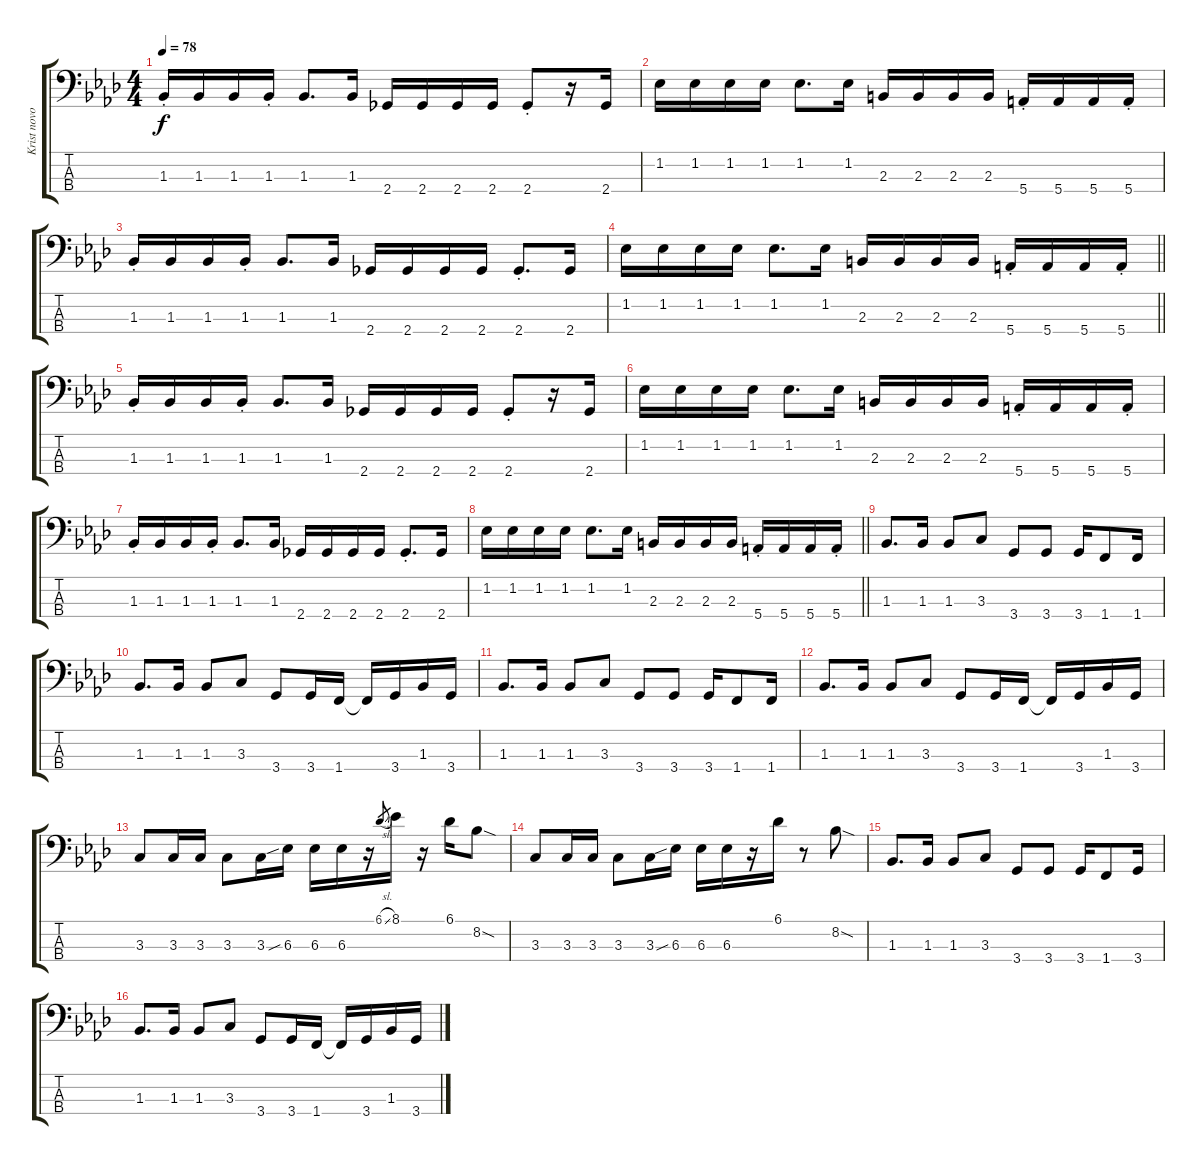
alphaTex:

\track ("Krist novoselic" "Krist novo") {instrument electricbasspick}
\staff {score tabs}
\tuning (G2 D2 A1 E1) {hide}
\ts (4 4)
\tempo 78
\clef f4
\ks ab
1.3{st}.16{dy f} 1.3.16 1.3.16 1.3{st}.16 1.3.8{d} 1.3.16 2.4.16 2.4.16 2.4.16 2.4.16 2.4{st}.8 r.16 2.4.16 |
1.2.16 1.2.16 1.2.16 1.2.16 1.2.8{d} 1.2.16 2.3.16 2.3.16 2.3.16 2.3.16 5.4{st}.16 5.4.16 5.4.16 5.4{st}.16 |
1.3{st}.16 1.3.16 1.3.16 1.3{st}.16 1.3.8{d} 1.3.16 2.4.16 2.4.16 2.4.16 2.4.16 2.4{st}.8{d} 2.4.16 |
\barLineRight lightlight
1.2.16 1.2.16 1.2.16 1.2.16 1.2.8{d} 1.2.16 2.3.16 2.3.16 2.3.16 2.3.16 5.4{st}.16 5.4.16 5.4.16 5.4{st}.16 |
1.3{st}.16 1.3.16 1.3.16 1.3{st}.16 1.3.8{d} 1.3.16 2.4.16 2.4.16 2.4.16 2.4.16 2.4{st}.8 r.16 2.4.16 |
1.2.16 1.2.16 1.2.16 1.2.16 1.2.8{d} 1.2.16 2.3.16 2.3.16 2.3.16 2.3.16 5.4{st}.16 5.4.16 5.4.16 5.4{st}.16 |
1.3{st}.16 1.3.16 1.3.16 1.3{st}.16 1.3.8{d} 1.3.16 2.4.16 2.4.16 2.4.16 2.4.16 2.4{st}.8{d} 2.4.16 |
\barLineRight lightlight
1.2.16 1.2.16 1.2.16 1.2.16 1.2.8{d} 1.2.16 2.3.16 2.3.16 2.3.16 2.3.16 5.4{st}.16 5.4.16 5.4.16 5.4{st}.16 |
1.3.8{d} 1.3.16 1.3.8 3.3.8 3.4.8 3.4.8 3.4.16 1.4.8 1.4.16 |
1.3.8{d} 1.3.16 1.3.8 3.3.8 3.4.8 3.4.16 1.4.16 1.4{t}.16 3.4.16 1.3.16 3.4.16 |
1.3.8{d} 1.3.16 1.3.8 3.3.8 3.4.8 3.4.8 3.4.16 1.4.8 1.4.16 |
1.3.8{d} 1.3.16 1.3.8 3.3.8 3.4.8 3.4.16 1.4.16 1.4{t}.16 3.4.16 1.3.16 3.4.16 |
3.3.8 3.3.16 3.3.16 3.3.8 3.3.16 6.3{sib}.16 6.3.16 6.3.16 r.16 6.1{sl}.8{gr} 8.1.16 r.16 6.1.16 8.2{sod}.8 |
3.3.8 3.3.16 3.3.16 3.3.8 3.3.16 6.3{sib}.16 6.3.16 6.3.16 r.16 6.1.16 r.8 8.2{sod}.8 |
1.3.8{d} 1.3.16 1.3.8 3.3.8 3.4.8 3.4.8 3.4.16 1.4.8 3.4.16 |
1.3.8{d} 1.3.16 1.3.8 3.3.8 3.4.8 3.4.16 1.4.16 1.4{t}.16 3.4.16 1.3.16 3.4.16
